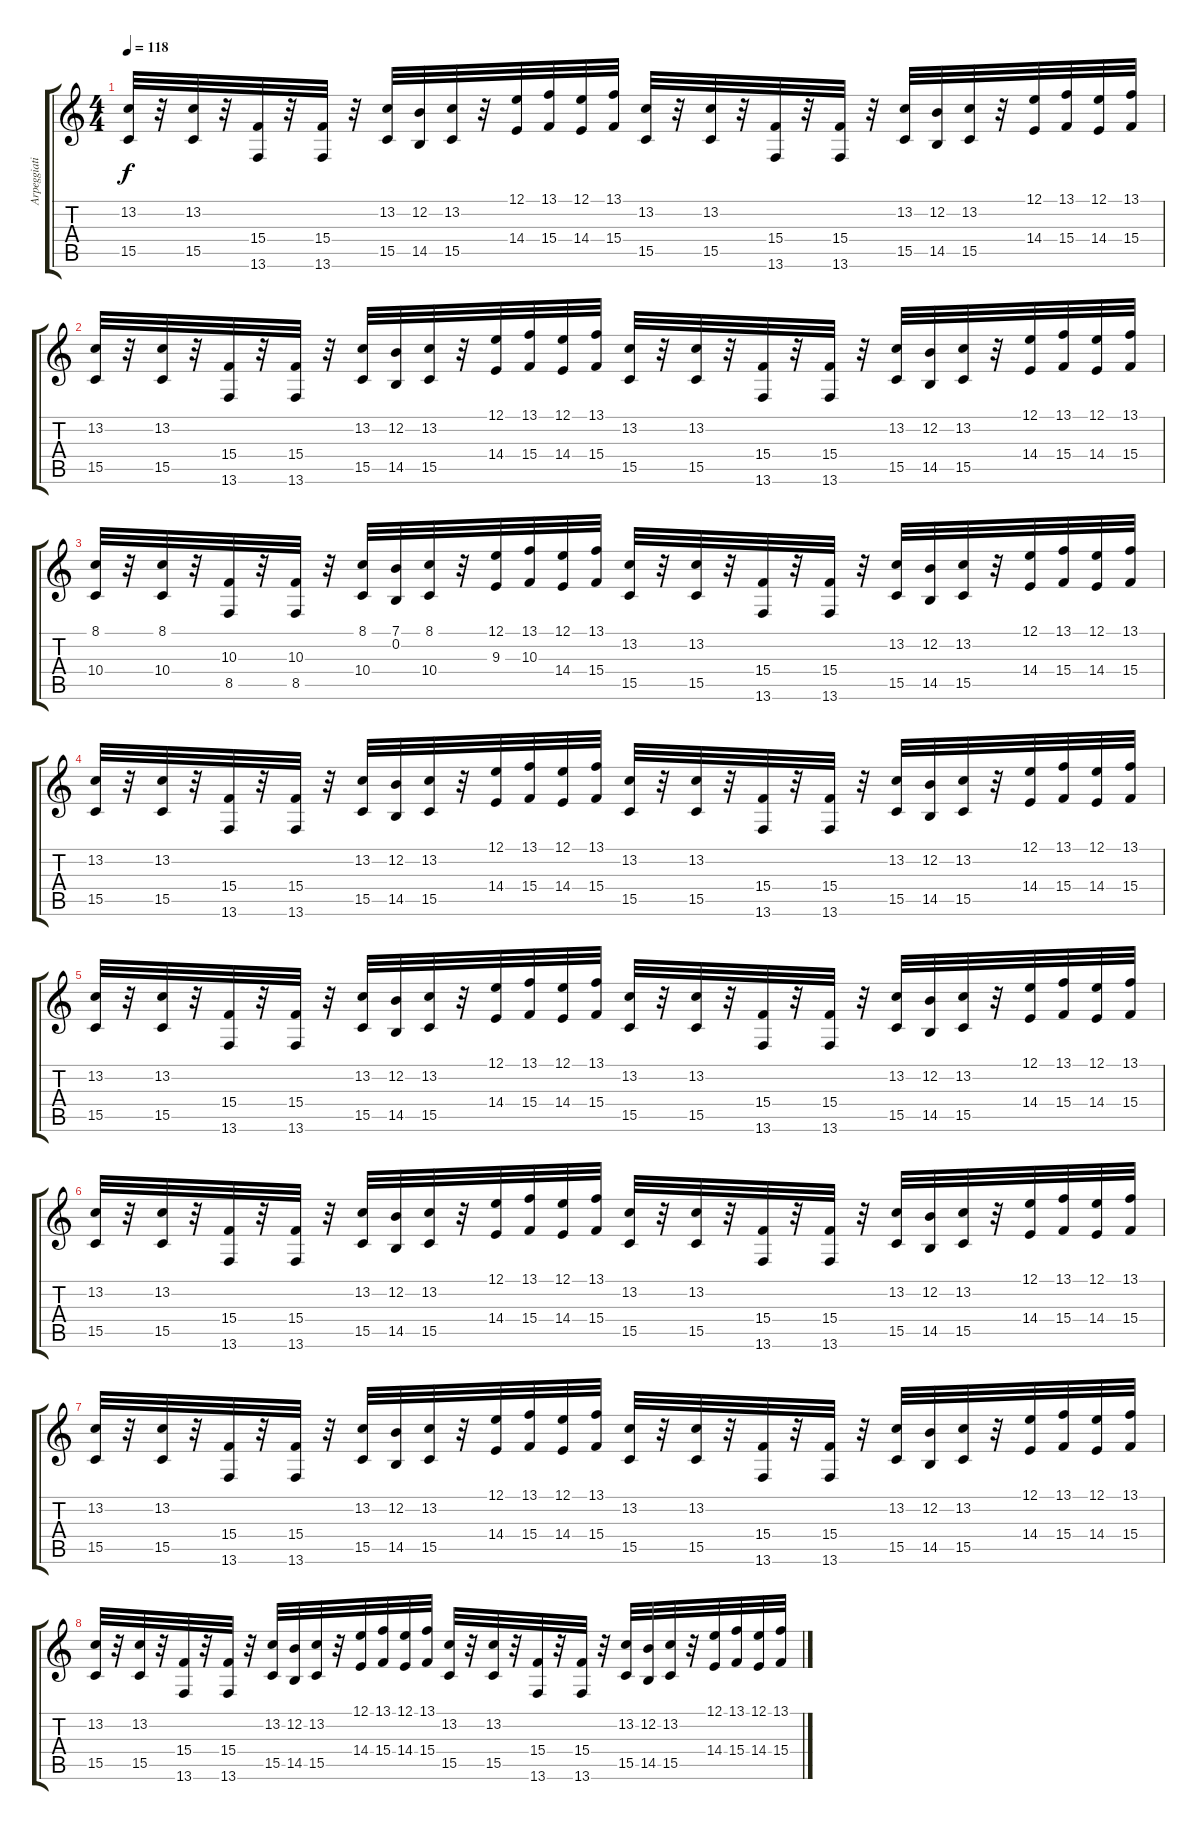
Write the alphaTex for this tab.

\track ("Arpeggiation" "Arpeggiati") {instrument accordion}
\staff {score tabs}
\tuning (E4 B3 G3 D3 A2 E2) {hide}
\ts (4 4)
\tempo 118
\clef g2
\ks c
(13.2 15.5).32{dy f} r.32 (13.2 15.5).32 r.32 (15.4 13.6).32 r.32 (15.4 13.6).32 r.32 (13.2 15.5).32 (12.2 14.5).32 (13.2 15.5).32 r.32 (12.1 14.4).32 (13.1 15.4).32 (12.1 14.4).32 (13.1 15.4).32 (13.2 15.5).32 r.32 (13.2 15.5).32 r.32 (15.4 13.6).32 r.32 (15.4 13.6).32 r.32 (13.2 15.5).32 (12.2 14.5).32 (13.2 15.5).32 r.32 (12.1 14.4).32 (13.1 15.4).32 (12.1 14.4).32 (13.1 15.4).32 |
(13.2 15.5).32 r.32 (13.2 15.5).32 r.32 (15.4 13.6).32 r.32 (15.4 13.6).32 r.32 (13.2 15.5).32 (12.2 14.5).32 (13.2 15.5).32 r.32 (12.1 14.4).32 (13.1 15.4).32 (12.1 14.4).32 (13.1 15.4).32 (13.2 15.5).32 r.32 (13.2 15.5).32 r.32 (15.4 13.6).32 r.32 (15.4 13.6).32 r.32 (13.2 15.5).32 (12.2 14.5).32 (13.2 15.5).32 r.32 (12.1 14.4).32 (13.1 15.4).32 (12.1 14.4).32 (13.1 15.4).32 |
(8.1 10.4).32 r.32 (8.1 10.4).32 r.32 (10.3 8.5).32 r.32 (10.3 8.5).32 r.32 (8.1 10.4).32 (7.1 0.2).32 (8.1 10.4).32 r.32 (12.1 9.3).32 (13.1 10.3).32 (12.1 14.4).32 (13.1 15.4).32 (13.2 15.5).32 r.32 (13.2 15.5).32 r.32 (15.4 13.6).32 r.32 (15.4 13.6).32 r.32 (13.2 15.5).32 (12.2 14.5).32 (13.2 15.5).32 r.32 (12.1 14.4).32 (13.1 15.4).32 (12.1 14.4).32 (13.1 15.4).32 |
(13.2 15.5).32 r.32 (13.2 15.5).32 r.32 (15.4 13.6).32 r.32 (15.4 13.6).32 r.32 (13.2 15.5).32 (12.2 14.5).32 (13.2 15.5).32 r.32 (12.1 14.4).32 (13.1 15.4).32 (12.1 14.4).32 (13.1 15.4).32 (13.2 15.5).32 r.32 (13.2 15.5).32 r.32 (15.4 13.6).32 r.32 (15.4 13.6).32 r.32 (13.2 15.5).32 (12.2 14.5).32 (13.2 15.5).32 r.32 (12.1 14.4).32 (13.1 15.4).32 (12.1 14.4).32 (13.1 15.4).32 |
(13.2 15.5).32 r.32 (13.2 15.5).32 r.32 (15.4 13.6).32 r.32 (15.4 13.6).32 r.32 (13.2 15.5).32 (12.2 14.5).32 (13.2 15.5).32 r.32 (12.1 14.4).32 (13.1 15.4).32 (12.1 14.4).32 (13.1 15.4).32 (13.2 15.5).32 r.32 (13.2 15.5).32 r.32 (15.4 13.6).32 r.32 (15.4 13.6).32 r.32 (13.2 15.5).32 (12.2 14.5).32 (13.2 15.5).32 r.32 (12.1 14.4).32 (13.1 15.4).32 (12.1 14.4).32 (13.1 15.4).32 |
(13.2 15.5).32 r.32 (13.2 15.5).32 r.32 (15.4 13.6).32 r.32 (15.4 13.6).32 r.32 (13.2 15.5).32 (12.2 14.5).32 (13.2 15.5).32 r.32 (12.1 14.4).32 (13.1 15.4).32 (12.1 14.4).32 (13.1 15.4).32 (13.2 15.5).32 r.32 (13.2 15.5).32 r.32 (15.4 13.6).32 r.32 (15.4 13.6).32 r.32 (13.2 15.5).32 (12.2 14.5).32 (13.2 15.5).32 r.32 (12.1 14.4).32 (13.1 15.4).32 (12.1 14.4).32 (13.1 15.4).32 |
(13.2 15.5).32 r.32 (13.2 15.5).32 r.32 (15.4 13.6).32 r.32 (15.4 13.6).32 r.32 (13.2 15.5).32 (12.2 14.5).32 (13.2 15.5).32 r.32 (12.1 14.4).32 (13.1 15.4).32 (12.1 14.4).32 (13.1 15.4).32 (13.2 15.5).32 r.32 (13.2 15.5).32 r.32 (15.4 13.6).32 r.32 (15.4 13.6).32 r.32 (13.2 15.5).32 (12.2 14.5).32 (13.2 15.5).32 r.32 (12.1 14.4).32 (13.1 15.4).32 (12.1 14.4).32 (13.1 15.4).32 |
(13.2 15.5).32 r.32 (13.2 15.5).32 r.32 (15.4 13.6).32 r.32 (15.4 13.6).32 r.32 (13.2 15.5).32 (12.2 14.5).32 (13.2 15.5).32 r.32 (12.1 14.4).32 (13.1 15.4).32 (12.1 14.4).32 (13.1 15.4).32 (13.2 15.5).32 r.32 (13.2 15.5).32 r.32 (15.4 13.6).32 r.32 (15.4 13.6).32 r.32 (13.2 15.5).32 (12.2 14.5).32 (13.2 15.5).32 r.32 (12.1 14.4).32 (13.1 15.4).32 (12.1 14.4).32 (13.1 15.4).32
